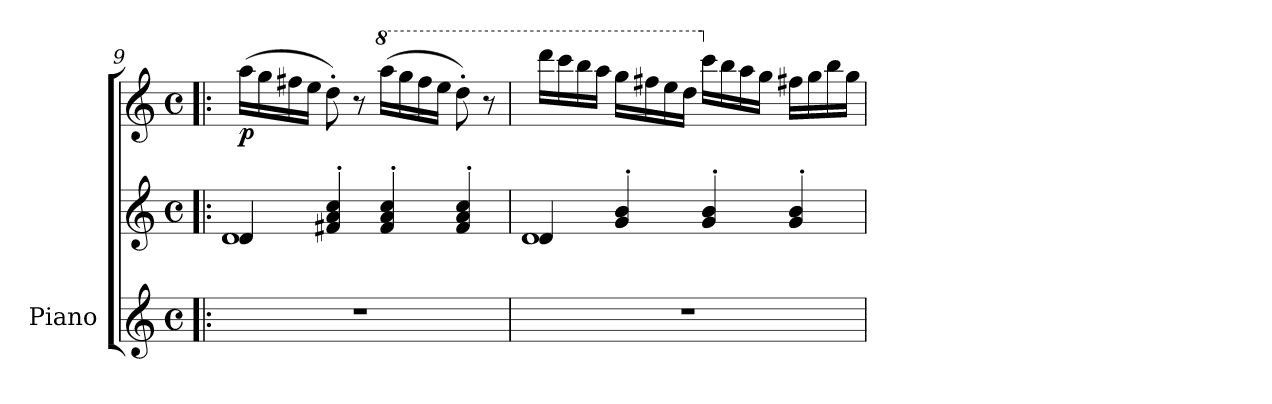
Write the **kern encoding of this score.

**kern	**kern	**kern	**dynam
*part1	*part1	*part1	*part1
*staff3	*staff2	*staff1	*staff1/2/3
*I"Piano	*	*	*
*I'Pno	*	*	*
*clefG2	*clefG2	*clefG2	*
*k[]	*k[]	*k[]	*
*M4/4	*M4/4	*M4/4	*
*met(c)	*met(c)	*met(c)	*
=9!|:	=9!|:	=9!|:	=9!|:
*	*^	*	*
!	!	!	!	!LO:DY:b
1r	4d/	1d	(>16aa\LL	p
.	.	.	16gg\	.
.	.	.	16ff#X\	.
.	.	.	16ee\JJ	.
.	4f#X/'< 4a/'< 4cc/'<	.	8dd'\)	.
.	.	.	8r	.
*	*	*	*8va	*
.	4f#/'< 4a/'< 4cc/'<	.	(>16aaa\LL	.
.	.	.	16ggg\	.
.	.	.	16fff#\	.
.	.	.	16eee\JJ	.
.	4f#/'< 4a/'< 4cc/'<	.	8ddd'\)	.
.	.	.	8r	.
!!LO:LB:g=z
=10	=10	=10	=10	=10
1r	4d/	1d	16dddd\LL	.
.	.	.	16cccc\	.
.	.	.	16bbb\	.
.	.	.	16aaa\JJ	.
.	4g/'< 4b/'<	.	16ggg\LL	.
.	.	.	16fff#X\	.
.	.	.	16eee\	.
.	.	.	16ddd\JJ	.
*	*	*	*X8va	*
.	4g/'< 4b/'<	.	16ccc\LL	.
.	.	.	16bb\	.
.	.	.	16aa\	.
.	.	.	16gg\JJ	.
.	4g/'< 4b/'<	.	16ff#X\LL	.
.	.	.	16gg\	.
.	.	.	16bb\	.
.	.	.	16gg\JJ	.
*	*v	*v	*	*
=	=	=	=
*-	*-	*-	*-
